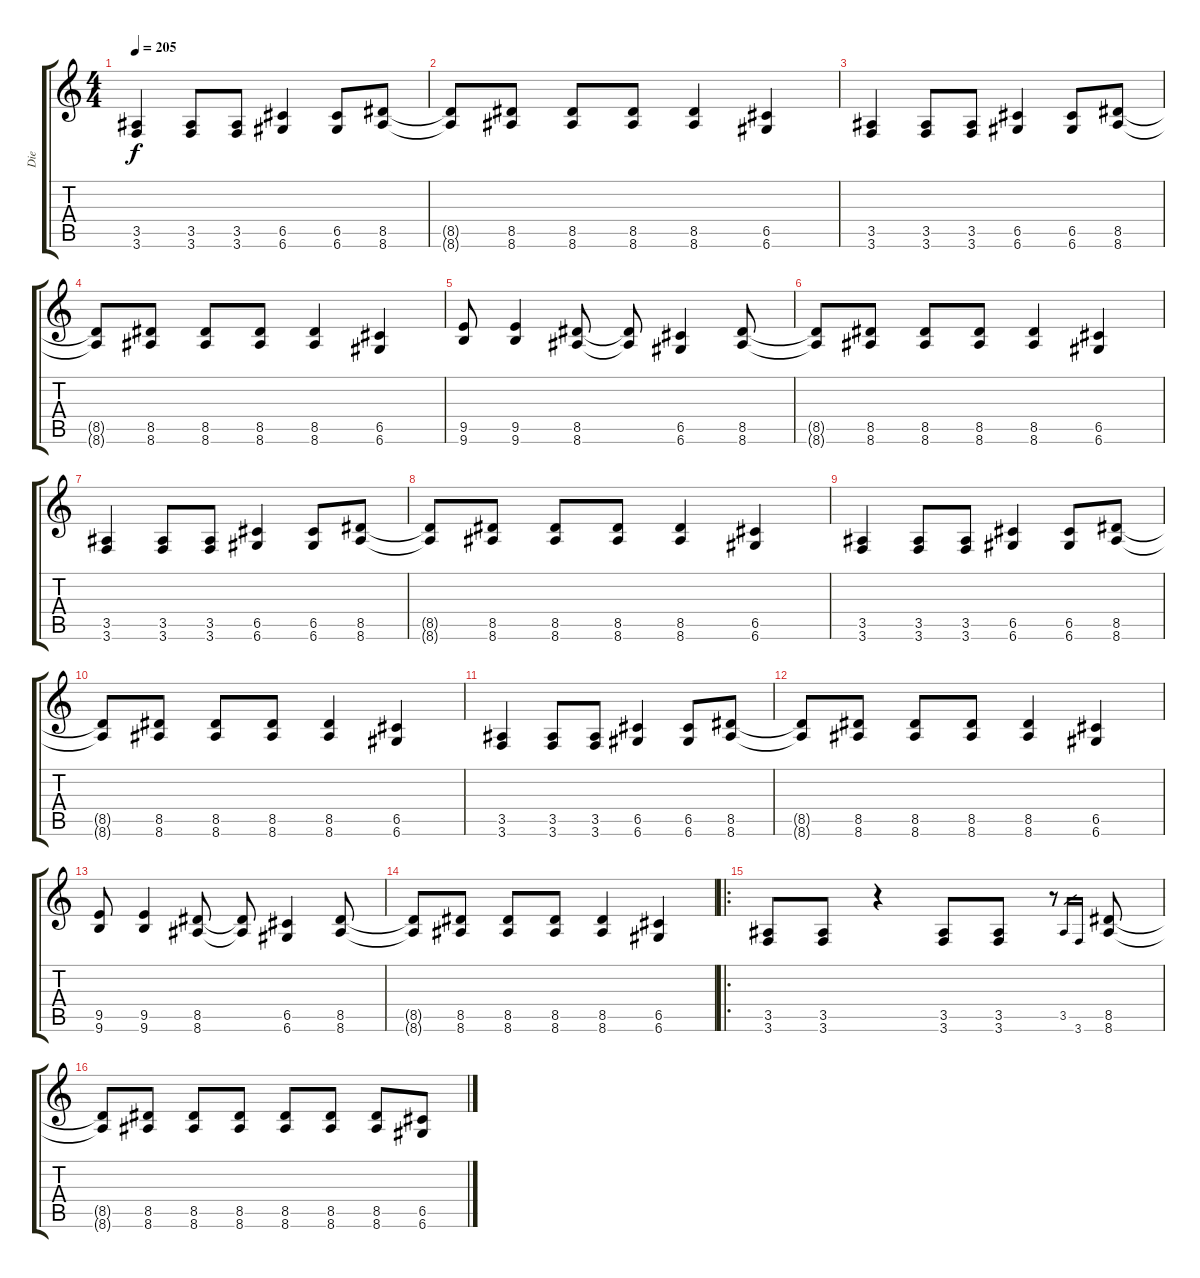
\track ("Die" "Die") {instrument overdrivenguitar}
\staff {score tabs}
\tuning (D4 A3 F3 C3 G2 D2) {hide}
\ts (4 4)
\tempo 205
\clef g2
\ks c
(3.5 3.6).4{dy f} (3.5 3.6).8 (3.5 3.6).8 (6.5 6.6).4 (6.5 6.6).8 (8.5 8.6).8 |
(8.5{t} 8.6{t}).8 (8.5 8.6).8 (8.5 8.6).8 (8.5 8.6).8 (8.5 8.6).4 (6.5 6.6).4 |
(3.5 3.6).4 (3.5 3.6).8 (3.5 3.6).8 (6.5 6.6).4 (6.5 6.6).8 (8.5 8.6).8 |
(8.5{t} 8.6{t}).8 (8.5 8.6).8 (8.5 8.6).8 (8.5 8.6).8 (8.5 8.6).4 (6.5 6.6).4 |
(9.5 9.6).8 (9.5 9.6).4 (8.5 8.6).8 (8.5{t} 8.6{t}).8 (6.5 6.6).4 (8.5 8.6).8 |
(8.5{t} 8.6{t}).8 (8.5 8.6).8 (8.5 8.6).8 (8.5 8.6).8 (8.5 8.6).4 (6.5 6.6).4 |
(3.5 3.6).4 (3.5 3.6).8 (3.5 3.6).8 (6.5 6.6).4 (6.5 6.6).8 (8.5 8.6).8 |
(8.5{t} 8.6{t}).8 (8.5 8.6).8 (8.5 8.6).8 (8.5 8.6).8 (8.5 8.6).4 (6.5 6.6).4 |
(3.5 3.6).4 (3.5 3.6).8 (3.5 3.6).8 (6.5 6.6).4 (6.5 6.6).8 (8.5 8.6).8 |
(8.5{t} 8.6{t}).8 (8.5 8.6).8 (8.5 8.6).8 (8.5 8.6).8 (8.5 8.6).4 (6.5 6.6).4 |
(3.5 3.6).4 (3.5 3.6).8 (3.5 3.6).8 (6.5 6.6).4 (6.5 6.6).8 (8.5 8.6).8 |
(8.5{t} 8.6{t}).8 (8.5 8.6).8 (8.5 8.6).8 (8.5 8.6).8 (8.5 8.6).4 (6.5 6.6).4 |
(9.5 9.6).8 (9.5 9.6).4 (8.5 8.6).8 (8.5{t} 8.6{t}).8 (6.5 6.6).4 (8.5 8.6).8 |
(8.5{t} 8.6{t}).8 (8.5 8.6).8 (8.5 8.6).8 (8.5 8.6).8 (8.5 8.6).4 (6.5 6.6).4 |
\ro
(3.5 3.6).8 (3.5 3.6).8 r.4 (3.5 3.6).8 (3.5 3.6).8 r.8 3.5.16{gr} 3.6.16{gr} (8.5 8.6).8 |
(8.5{t} 8.6{t}).8 (8.5 8.6).8 (8.5 8.6).8 (8.5 8.6).8 (8.5 8.6).8 (8.5 8.6).8 (8.5 8.6).8 (6.5 6.6).8
